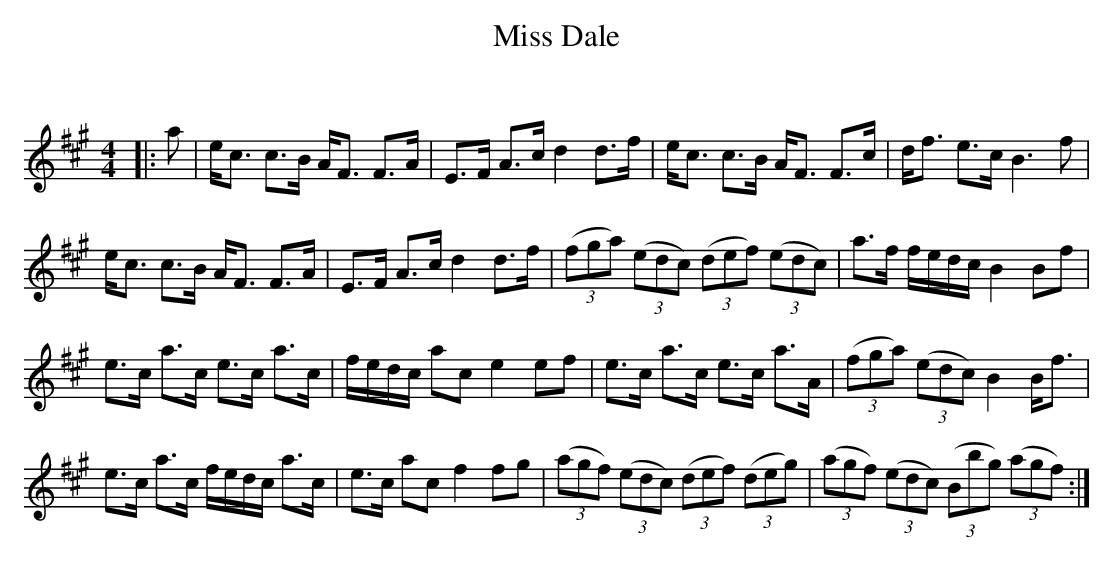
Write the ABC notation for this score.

X:1
T: Miss Dale
C:
Q: 128
K:A
M:4/4
L:1/16
|:a2|ec3 c3B AF3 F3A|E3F A3c d4 d3f|ec3 c3B AF3 F3c|df3 e3c B6 f2|
ec3 c3B AF3 F3A|E3F A3c d4 d3f|((3f2g2a2) ((3e2d2c2) ((3d2e2f2) ((3e2d2c2) |a3f fedc B4 B2f2|
e3c a3c e3c a3c|fedc a2c2 e4 e2f2|e3c a3c e3c a3A|((3f2g2a2) ((3e2d2c2) B4 Bf3|
e3c a3c fedc a3c|e3c a2c2 f4 f2g2|((3a2g2f2) ((3e2d2c2) ((3d2e2f2) ((3d2e2g2) |((3a2g2f2) ((3e2d2c2) ((3B2b2g2) ((3a2g2f2):|
